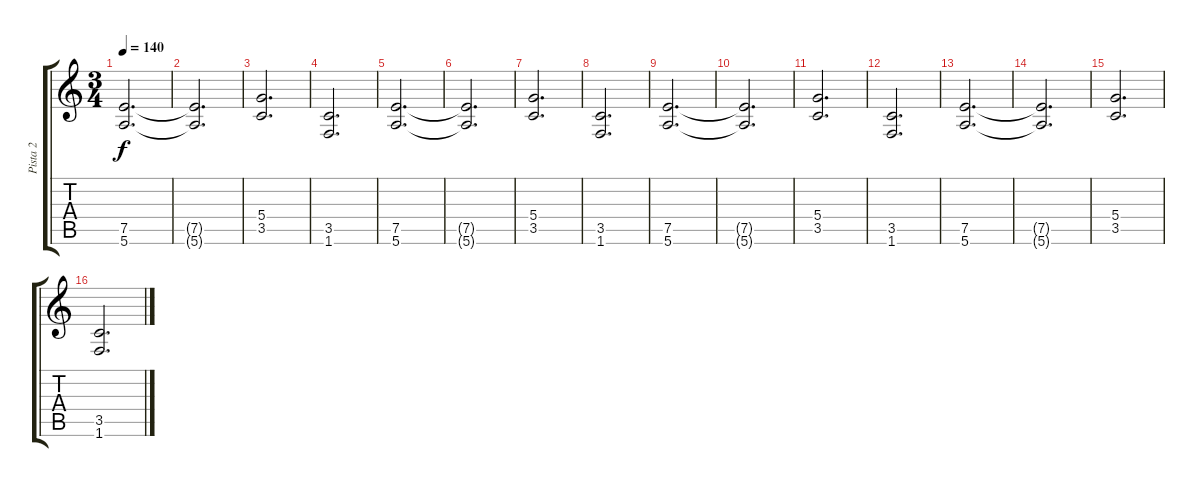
\track ("Pista 2" "Pista 2") {instrument distortionguitar}
\staff {score tabs}
\tuning (E4 B3 G3 D3 A2 E2) {hide}
\ts (3 4)
\tempo 140
\clef g2
\ks c
(7.5 5.6).2{d dy f} |
(7.5{t} 5.6{t}).2{d} |
(5.4 3.5).2{d} |
(3.5 1.6).2{d} |
(7.5 5.6).2{d} |
(7.5{t} 5.6{t}).2{d} |
(5.4 3.5).2{d} |
(3.5 1.6).2{d} |
(7.5 5.6).2{d} |
(7.5{t} 5.6{t}).2{d} |
(5.4 3.5).2{d} |
(3.5 1.6).2{d} |
(7.5 5.6).2{d} |
(7.5{t} 5.6{t}).2{d} |
(5.4 3.5).2{d} |
(3.5 1.6).2{d}
